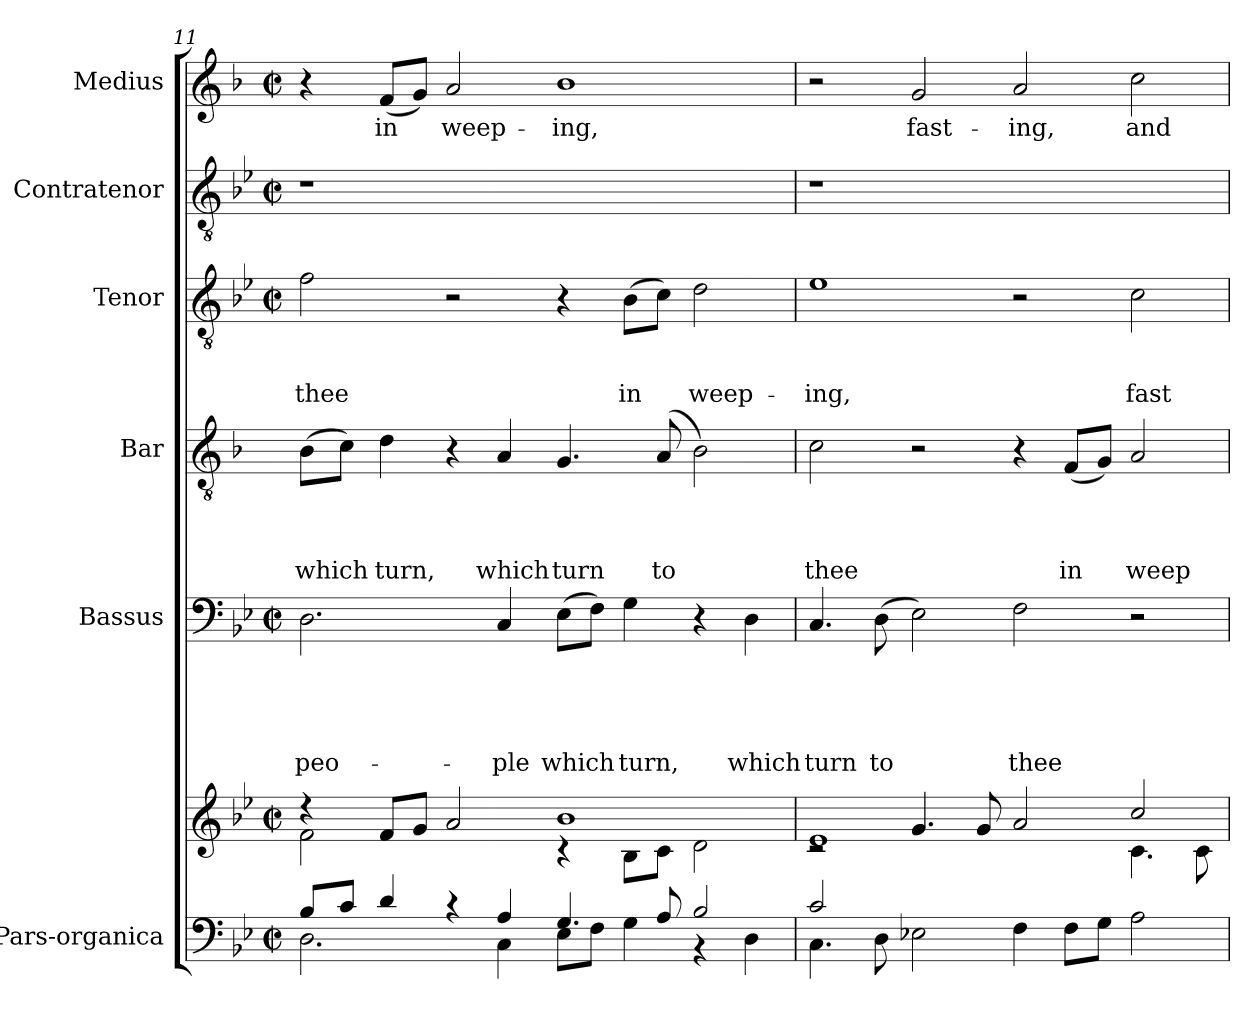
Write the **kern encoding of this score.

**kern	**kern	**kern	**text	**text	**text	**text	**text	**kern	**text	**text	**text	**text	**kern	**text	**text	**text	**kern	**kern	**text
*part6	*part6	*part5	*part5	*part5	*part5	*part5	*part5	*part4	*part4	*part4	*part4	*part4	*part3	*part3	*part3	*part3	*part2	*part1	*part1
*staff7	*staff6	*staff5	*staff5	*staff5	*staff5	*staff5	*staff5	*staff4	*staff4	*staff4	*staff4	*staff4	*staff3	*staff3	*staff3	*staff3	*staff2	*staff1	*staff1
*I"Pars-organica	*	*I"Bassus	*	*	*	*	*	*I"Bar	*	*	*	*	*I"Tenor	*	*	*	*I"Contratenor	*I"Medius	*
*	*	*I'B	*	*	*	*	*	*I'Bar	*	*	*	*	*I'T	*	*	*	*	*I'M	*
*clefF4	*clefG2	*clefF4	*	*	*	*	*	*clefGv2	*	*	*	*	*clefGv2	*	*	*	*clefGv2	*clefG2	*
*	*	*	*	*	*	*	*	*ITrd-3c-5	*	*	*	*	*ITrd-3c-5	*	*	*	*	*ITrd-3c-5	*
*k[b-e-]	*k[b-e-]	*k[b-e-]	*	*	*	*	*	*k[b-e-]	*	*	*	*	*k[b-e-a-]	*	*	*	*k[b-e-]	*k[b-e-]	*
*B-:	*B-:	*B-:	*	*	*	*	*	*B-:	*	*	*	*	*E-:	*	*	*	*B-:	*B-:	*
*M2/2	*M2/2	*M2/2	*	*	*	*	*	*	*	*	*	*	*M2/2	*	*	*	*M2/2	*M2/2	*
*met(c|)	*met(c|)	*met(c|)	*	*	*	*	*	*	*	*	*	*	*met(c|)	*	*	*	*met(c|)	*met(c|)	*
=11	=11	=11	=11	=11	=11	=11	=11	=11	=11	=11	=11	=11	=11	=11	=11	=11	=11	=11	=11
*^	*^	*	*	*	*	*	*	*	*	*	*	*	*	*	*	*	*	*	*
!	!	!	!	!	!	!	!	!	!LO:LY:b	!	!	!	!	!LO:LY:b	!	!	!	!LO:LY:b	!	!	!
2.D\	8B-/L	2f\	4rdd	2.D\	.	.	.	.	peo-	(>8e-\L	.	.	.	which	2b-\	.	.	thee	1r	4r	.
.	8c/J	.	.	.	.	.	.	.	.	8f\J)	.	.	.	.	.	.	.	.	.	.	.
!	!	!	!	!	!	!	!	!	!	!	!	!	!	!LO:LY:b	!	!	!	!	!	!	!LO:LY:b
.	4d/	.	8f/L	.	.	.	.	.	.	4g\	.	.	.	turn,	.	.	.	.	.	(<8b-/L	in
.	.	.	8g/J	.	.	.	.	.	.	.	.	.	.	.	.	.	.	.	.	8cc/J)	.
!	!	!	!	!	!	!	!	!	!	!	!	!	!	!	!	!	!	!	!	!	!LO:LY:b
.	4rc	2ryy	2a/	.	.	.	.	.	.	4r	.	.	.	.	2r	.	.	.	.	2dd/	weep-
!	!	!	!	!	!	!	!	!	!LO:LY:b	!	!	!	!	!LO:LY:b	!	!	!	!	!	!	!
4A/	4C\	.	.	4C/	.	.	.	.	-ple	4d/	.	.	.	which	.	.	.	.	.	.	.
!	!	!	!	!	!	!	!	!	!LO:LY:b	!	!	!	!	!LO:LY:b	!	!	!	!	!	!	!LO:LY:b
4.G/	8E-\L	1b-	4rc	(>8E-\L	.	.	.	.	which	4.c/	.	.	.	turn	4r	.	.	.	1ryy	1ee-	-ing,
.	8F\J	.	.	8F\J)	.	.	.	.	.	.	.	.	.	.	.	.	.	.	.	.	.
!	!	!	!	!	!	!	!	!	!LO:LY:b	!	!	!	!	!	!	!	!	!LO:LY:b	!	!	!
.	4G\	.	8B-\L	4G\	.	.	.	.	turn,	.	.	.	.	.	(>8e-\L	.	.	in	.	.	.
!	!	!	!	!	!	!	!	!	!	!	!	!	!	!LO:LY:b	!	!	!	!	!	!	!
8A/	.	.	8c\J	.	.	.	.	.	.	(8d/	.	.	.	to	8f\J)	.	.	.	.	.	.
!	!	!	!	!	!	!	!	!	!	!	!	!	!	!	!	!	!	!LO:LY:b	!	!	!
2B-/	4rBB	.	2d\	4r	.	.	.	.	.	2e-\)	.	.	.	.	2g\	.	.	weep-	.	.	.
!	!	!	!	!	!	!	!	!	!LO:LY:b	!	!	!	!	!	!	!	!	!	!	!	!
.	4D\	.	.	4D\	.	.	.	.	which	.	.	.	.	.	.	.	.	.	.	.	.
!!LO:LB:g=z
=12	=12	=12	=12	=12	=12	=12	=12	=12	=12	=12	=12	=12	=12	=12	=12	=12	=12	=12	=12	=12	=12
!	!	!	!	!	!	!	!	!	!LO:LY:b	!	!	!	!	!LO:LY:b	!	!	!	!LO:LY:b	!	!	!
2c/	4.C\	1e-	2rc	4.C/	.	.	.	.	turn	2f\	.	.	.	thee	1a-	.	.	-ing,	1r	2r	.
!	!	!	!	!	!	!	!	!	!LO:LY:b	!	!	!	!	!	!	!	!	!	!	!	!
.	8D\	.	.	(>8D\	.	.	.	.	to	.	.	.	.	.	.	.	.	.	.	.	.
!	!	!	!	!	!	!	!	!	!	!	!	!	!	!	!	!	!	!	!	!	!LO:LY:b
1.ryy	2E-X\	.	4.g/	2E-\)	.	.	.	.	.	2r	.	.	.	.	.	.	.	.	.	2cc/	fast-
.	.	.	8g/	.	.	.	.	.	.	.	.	.	.	.	.	.	.	.	.	.	.
!	!	!	!	!	!	!	!	!	!LO:LY:b	!	!	!	!	!	!	!	!	!	!	!	!LO:LY:b
.	4F\	2ryy	2a/	2F\	.	.	.	.	thee	4r	.	.	.	.	2r	.	.	.	1ryy	2dd/	-ing,
!	!	!	!	!	!	!	!	!	!	!	!	!	!	!LO:LY:b	!	!	!	!	!	!	!
.	8F\L	.	.	.	.	.	.	.	.	(<8B-/L	.	.	.	in	.	.	.	.	.	.	.
.	8G\J	.	.	.	.	.	.	.	.	8c/J)	.	.	.	.	.	.	.	.	.	.	.
!	!	!	!	!	!	!	!	!	!	!	!	!	!	!LO:LY:b	!	!	!	!LO:LY:b	!	!	!LO:LY:b
.	2A\	2cc/	4.c\	2r	.	.	.	.	.	2d/	.	.	.	weep-	2f\	.	.	fast-	.	2ff\	and
.	.	.	8c\	.	.	.	.	.	.	.	.	.	.	.	.	.	.	.	.	.	.
*v	*v	*	*	*	*	*	*	*	*	*	*	*	*	*	*	*	*	*	*	*	*
*	*v	*v	*	*	*	*	*	*	*	*	*	*	*	*	*	*	*	*	*	*
=	=	=	=	=	=	=	=	=	=	=	=	=	=	=	=	=	=	=	=
*-	*-	*-	*-	*-	*-	*-	*-	*-	*-	*-	*-	*-	*-	*-	*-	*-	*-	*-	*-
